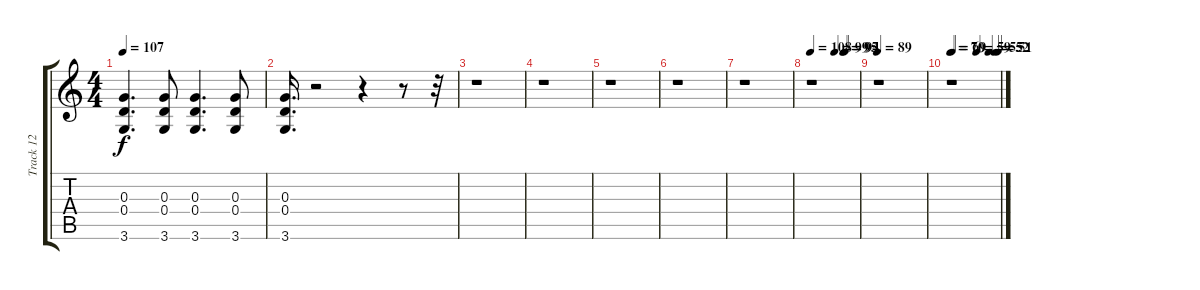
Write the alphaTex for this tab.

\track ("Track 12" "Track 12") {instrument overdrivenguitar}
\staff {score tabs}
\tuning (E4 B3 G3 D3 A2 E2) {hide}
\ts (4 4)
\tempo 107
\clef g2
\ks c
(0.3 0.4 3.6).4{d dy f} (0.3 0.4 3.6).8 (0.3 0.4 3.6).4{d} (0.3 0.4 3.6).8 |
(0.3 0.4 3.6).16{d} r.2 r.4 r.8 r.32 |
r.1 |
r.1 |
r.1 |
r.1 |
r.1 |
\tempo 108
\tempo (99 0.5)
\tempo (95 0.6875)
\tempo (94 0.71875)
r.1 |
\tempo 89
r.1 |
\tempo 70
\tempo (69 0.03125)
\tempo (59 0.53125)
\tempo (55 0.78125)
\tempo (52 0.90625)
\tempo (51 0.96875)
r.1
